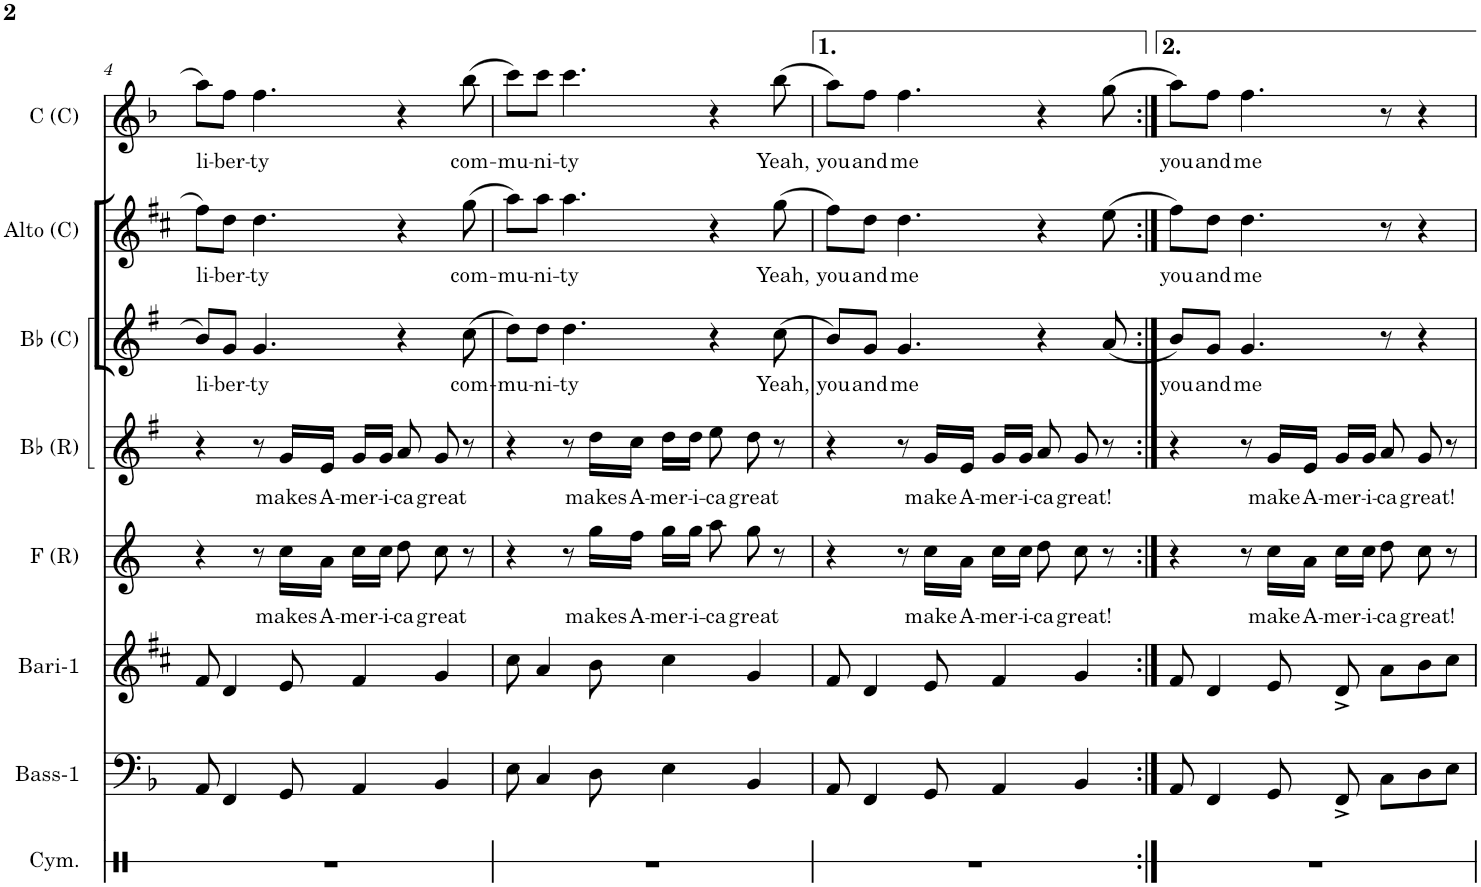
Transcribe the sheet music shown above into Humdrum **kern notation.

**kern	**kern	**kern	**kern	**text	**kern	**text	**kern	**text	**kern	**text	**kern	**text
*part8	*part7	*part6	*part5	*part5	*part4	*part4	*part3	*part3	*part2	*part2	*part1	*part1
*staff8	*staff7	*staff6	*staff5	*staff5	*staff4	*staff4	*staff3	*staff3	*staff2	*staff2	*staff1	*staff1
*I"Cymbals	*I"C Bass-1	*I"Eb Baritone-1	*I"F - Response	*	*I"Bb - Response	*	*I"Bb - Call	*	*I"Eb Alto - Call	*	*I"C - Call	*
*I'Cym.	*I'Bass-1	*I'Bari-1	*I'F (R)	*	*I'Bb (R)	*	*I'Bb (C)	*	*I'Alto (C)	*	*I'C (C)	*
!!LO:PB:g=z
*clefX	*clefF4	*clefG2	*clefG2	*	*clefG2	*	*clefG2	*	*clefG2	*	*clefG2	*
*	*	*Trd12c21	*Trd4c7	*	*Trd1c2	*	*Trd8c14	*	*Trd5c9	*	*	*
*k[]	*k[b-]	*k[f#c#]	*k[]	*	*k[f#]	*	*k[f#]	*	*k[f#c#]	*	*k[b-]	*
*M4/4	*M4/4	*M4/4	*M4/4	*	*M4/4	*	*M4/4	*	*M4/4	*	*M4/4	*
=4	=4	=4	=4	=4	=4	=4	=4	=4	=4	=4	=4	=4
!	!	!	!	!	!	!	!	!LO:LY:b	!	!LO:LY:b	!	!LO:LY:b
1r	8AA/	8f#/	4r	.	4r	.	8b/L	li-	8ff#\L	li-	8aa\L	li-
!	!	!	!	!	!	!	!	!LO:LY:b	!	!LO:LY:b	!	!LO:LY:b
.	4FF/	4d/	.	.	.	.	8g/J	-ber-	8dd\J	-ber-	8ff\J	-ber-
!	!	!	!	!	!	!	!	!LO:LY:b	!	!LO:LY:b	!	!LO:LY:b
.	.	.	8r	.	8r	.	4.g/	-ty	4.dd\	-ty	4.ff\	-ty
!	!	!	!	!LO:LY:b	!	!LO:LY:b	!	!	!	!	!	!
.	8GG/	8e/	16cc\LL	makes	16g/LL	makes	.	.	.	.	.	.
!	!	!	!	!LO:LY:b	!	!LO:LY:b	!	!	!	!	!	!
.	.	.	16a\JJ	A-	16e/JJ	A-	.	.	.	.	.	.
!	!	!	!	!LO:LY:b	!	!LO:LY:b	!	!	!	!	!	!
.	4AA/	4f#/	16cc\LL	-mer-	16g/LL	-mer-	.	.	.	.	.	.
!	!	!	!	!LO:LY:b	!	!LO:LY:b	!	!	!	!	!	!
.	.	.	16cc\JJ	-i-	16g/JJ	-i-	.	.	.	.	.	.
!	!	!	!	!LO:LY:b	!	!LO:LY:b	!	!	!	!	!	!
.	.	.	8dd\	-ca	8a/	-ca	4r	.	4r	.	4r	.
!	!	!	!	!LO:LY:b	!	!LO:LY:b	!	!	!	!	!	!
.	4BB-/	4g/	8cc\	great	8g/	great	.	.	.	.	.	.
!	!	!	!	!	!	!	!	!LO:LY:b	!	!LO:LY:b	!	!LO:LY:b
.	.	.	8r	.	8r	.	(8cc\	com-	(8gg\	com-	(8bb-\	com-
=5	=5	=5	=5	=5	=5	=5	=5	=5	=5	=5	=5	=5
!	!	!	!	!	!	!	!	!LO:LY:b	!	!LO:LY:b	!	!LO:LY:b
1r	8E\	8cc#\	4r	.	4r	.	8dd\L)	-mu-	8aa\L)	-mu-	8ccc\L)	-mu-
!	!	!	!	!	!	!	!	!LO:LY:b	!	!LO:LY:b	!	!LO:LY:b
.	4C/	4a/	.	.	.	.	8dd\J	-ni-	8aa\J	-ni-	8ccc\J	-ni-
!	!	!	!	!	!	!	!	!LO:LY:b	!	!LO:LY:b	!	!LO:LY:b
.	.	.	8r	.	8r	.	4.dd\	-ty	4.aa\	-ty	4.ccc\	-ty
!	!	!	!	!LO:LY:b	!	!LO:LY:b	!	!	!	!	!	!
.	8D\	8b\	16gg\LL	makes	16dd\LL	makes	.	.	.	.	.	.
!	!	!	!	!LO:LY:b	!	!LO:LY:b	!	!	!	!	!	!
.	.	.	16ff\JJ	A-	16cc\JJ	A-	.	.	.	.	.	.
!	!	!	!	!LO:LY:b	!	!LO:LY:b	!	!	!	!	!	!
.	4E\	4cc#\	16gg\LL	-mer-	16dd\LL	-mer-	.	.	.	.	.	.
!	!	!	!	!LO:LY:b	!	!LO:LY:b	!	!	!	!	!	!
.	.	.	16gg\JJ	-i-	16dd\JJ	-i-	.	.	.	.	.	.
!	!	!	!	!LO:LY:b	!	!LO:LY:b	!	!	!	!	!	!
.	.	.	8aa\	-ca	8ee\	-ca	4r	.	4r	.	4r	.
!	!	!	!	!LO:LY:b	!	!LO:LY:b	!	!	!	!	!	!
.	4BB-/	4g/	8gg\	great	8dd\	great	.	.	.	.	.	.
!	!	!	!	!	!	!	!	!LO:LY:b	!	!LO:LY:b	!	!LO:LY:b
.	.	.	8r	.	8r	.	(8cc\	Yeah,	(8gg\	Yeah,	(8bb-\	Yeah,
=6	=6	=6	=6	=6	=6	=6	=6	=6	=6	=6	=6	=6
!	!	!	!	!	!	!	!	!LO:LY:b	!	!LO:LY:b	!	!LO:LY:b
1r	8AA/	8f#/	4r	.	4r	.	8b/L)	you	8ff#\L)	you	8aa\L)	you
!	!	!	!	!	!	!	!	!LO:LY:b	!	!LO:LY:b	!	!LO:LY:b
.	4FF/	4d/	.	.	.	.	8g/J	and	8dd\J	and	8ff\J	and
!	!	!	!	!	!	!	!	!LO:LY:b	!	!LO:LY:b	!	!LO:LY:b
.	.	.	8r	.	8r	.	4.g/	me	4.dd\	me	4.ff\	me
!	!	!	!	!LO:LY:b	!	!LO:LY:b	!	!	!	!	!	!
.	8GG/	8e/	16cc\LL	make	16g/LL	make	.	.	.	.	.	.
!	!	!	!	!LO:LY:b	!	!LO:LY:b	!	!	!	!	!	!
.	.	.	16a\JJ	A-	16e/JJ	A-	.	.	.	.	.	.
!	!	!	!	!LO:LY:b	!	!LO:LY:b	!	!	!	!	!	!
.	4AA/	4f#/	16cc\LL	-mer-	16g/LL	-mer-	.	.	.	.	.	.
!	!	!	!	!LO:LY:b	!	!LO:LY:b	!	!	!	!	!	!
.	.	.	16cc\JJ	-i-	16g/JJ	-i-	.	.	.	.	.	.
!	!	!	!	!LO:LY:b	!	!LO:LY:b	!	!	!	!	!	!
.	.	.	8dd\	-ca	8a/	-ca	4r	.	4r	.	4r	.
!	!	!	!	!LO:LY:b	!	!LO:LY:b	!	!	!	!	!	!
.	4BB-/	4g/	8cc\	great!	8g/	great!	.	.	.	.	.	.
.	.	.	8r	.	8r	.	(8a/	.	(8ee\	.	(8gg\	.
=7:|!	=7:|!	=7:|!	=7:|!	=7:|!	=7:|!	=7:|!	=7:|!	=7:|!	=7:|!	=7:|!	=7:|!	=7:|!
!	!	!	!	!	!	!	!	!LO:LY:b	!	!LO:LY:b	!	!LO:LY:b
1r	8AA/	8f#/	4r	.	4r	.	8b/L)	-you	8ff#\L)	-you	8aa\L)	-you
!	!	!	!	!	!	!	!	!LO:LY:b	!	!LO:LY:b	!	!LO:LY:b
.	4FF/	4d/	.	.	.	.	8g/J	and	8dd\J	and	8ff\J	and
!	!	!	!	!	!	!	!	!LO:LY:b	!	!LO:LY:b	!	!LO:LY:b
.	.	.	8r	.	8r	.	4.g/	me	4.dd\	me	4.ff\	me
!	!	!	!	!LO:LY:b	!	!LO:LY:b	!	!	!	!	!	!
.	8GG/	8e/	16cc\LL	make	16g/LL	make	.	.	.	.	.	.
!	!	!	!	!LO:LY:b	!	!LO:LY:b	!	!	!	!	!	!
.	.	.	16a\JJ	A-	16e/JJ	A-	.	.	.	.	.	.
!	!	!	!	!LO:LY:b	!	!LO:LY:b	!	!	!	!	!	!
.	8FF^/	8d^/	16cc\LL	-mer-	16g/LL	-mer-	.	.	.	.	.	.
!	!	!	!	!LO:LY:b	!	!LO:LY:b	!	!	!	!	!	!
.	.	.	16cc\JJ	-i-	16g/JJ	-i-	.	.	.	.	.	.
!	!	!	!	!LO:LY:b	!	!LO:LY:b	!	!	!	!	!	!
.	8C\L	8a\L	8dd\	-ca	8a/	-ca	8r	.	8r	.	8r	.
!	!	!	!	!LO:LY:b	!	!LO:LY:b	!	!	!	!	!	!
.	8D\	8b\	8cc\	great!	8g/	great!	4r	.	4r	.	4r	.
.	8E\J	8cc#\J	8r	.	8r	.	.	.	.	.	.	.
=	=	=	=	=	=	=	=	=	=	=	=	=
*-	*-	*-	*-	*-	*-	*-	*-	*-	*-	*-	*-	*-
